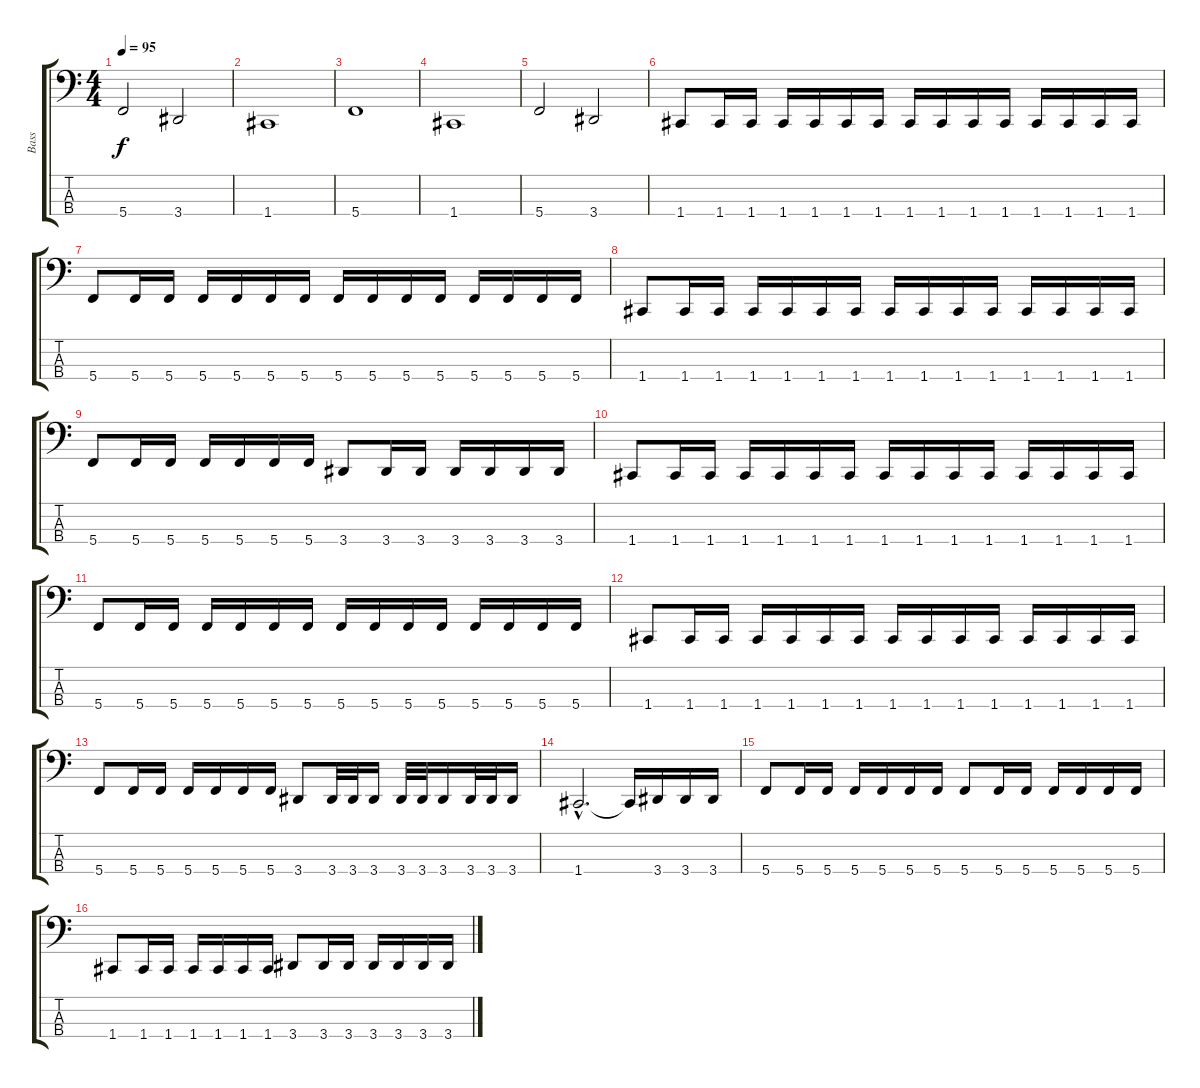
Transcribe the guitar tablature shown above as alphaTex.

\track ("Bass" "Bass") {instrument electricbassfinger}
\staff {score tabs}
\tuning (F2 C2 G1 C1) {hide}
\ts (4 4)
\tempo 95
\clef f4
\ks c
5.4.2{dy f} 3.4.2 |
1.4.1 |
5.4.1 |
1.4.1 |
5.4.2 3.4.2 |
1.4.8 1.4.16 1.4.16 1.4.16 1.4.16 1.4.16 1.4.16 1.4.16 1.4.16 1.4.16 1.4.16 1.4.16 1.4.16 1.4.16 1.4.16 |
5.4.8 5.4.16 5.4.16 5.4.16 5.4.16 5.4.16 5.4.16 5.4.16 5.4.16 5.4.16 5.4.16 5.4.16 5.4.16 5.4.16 5.4.16 |
1.4.8 1.4.16 1.4.16 1.4.16 1.4.16 1.4.16 1.4.16 1.4.16 1.4.16 1.4.16 1.4.16 1.4.16 1.4.16 1.4.16 1.4.16 |
5.4.8 5.4.16 5.4.16 5.4.16 5.4.16 5.4.16 5.4.16 3.4.8 3.4.16 3.4.16 3.4.16 3.4.16 3.4.16 3.4.16 |
1.4.8 1.4.16 1.4.16 1.4.16 1.4.16 1.4.16 1.4.16 1.4.16 1.4.16 1.4.16 1.4.16 1.4.16 1.4.16 1.4.16 1.4.16 |
5.4.8 5.4.16 5.4.16 5.4.16 5.4.16 5.4.16 5.4.16 5.4.16 5.4.16 5.4.16 5.4.16 5.4.16 5.4.16 5.4.16 5.4.16 |
1.4.8 1.4.16 1.4.16 1.4.16 1.4.16 1.4.16 1.4.16 1.4.16 1.4.16 1.4.16 1.4.16 1.4.16 1.4.16 1.4.16 1.4.16 |
5.4.8 5.4.16 5.4.16 5.4.16 5.4.16 5.4.16 5.4.16 3.4.8 3.4.32 3.4.32 3.4.16 3.4.32 3.4.32 3.4.16 3.4.32 3.4.32 3.4.16 |
1.4{hac}.2{d} 1.4{t}.16 3.4.16 3.4.16 3.4.16 |
5.4.8 5.4.16 5.4.16 5.4.16 5.4.16 5.4.16 5.4.16 5.4.8 5.4.16 5.4.16 5.4.16 5.4.16 5.4.16 5.4.16 |
1.4.8 1.4.16 1.4.16 1.4.16 1.4.16 1.4.16 1.4.16 3.4.8 3.4.16 3.4.16 3.4.16 3.4.16 3.4.16 3.4.16
